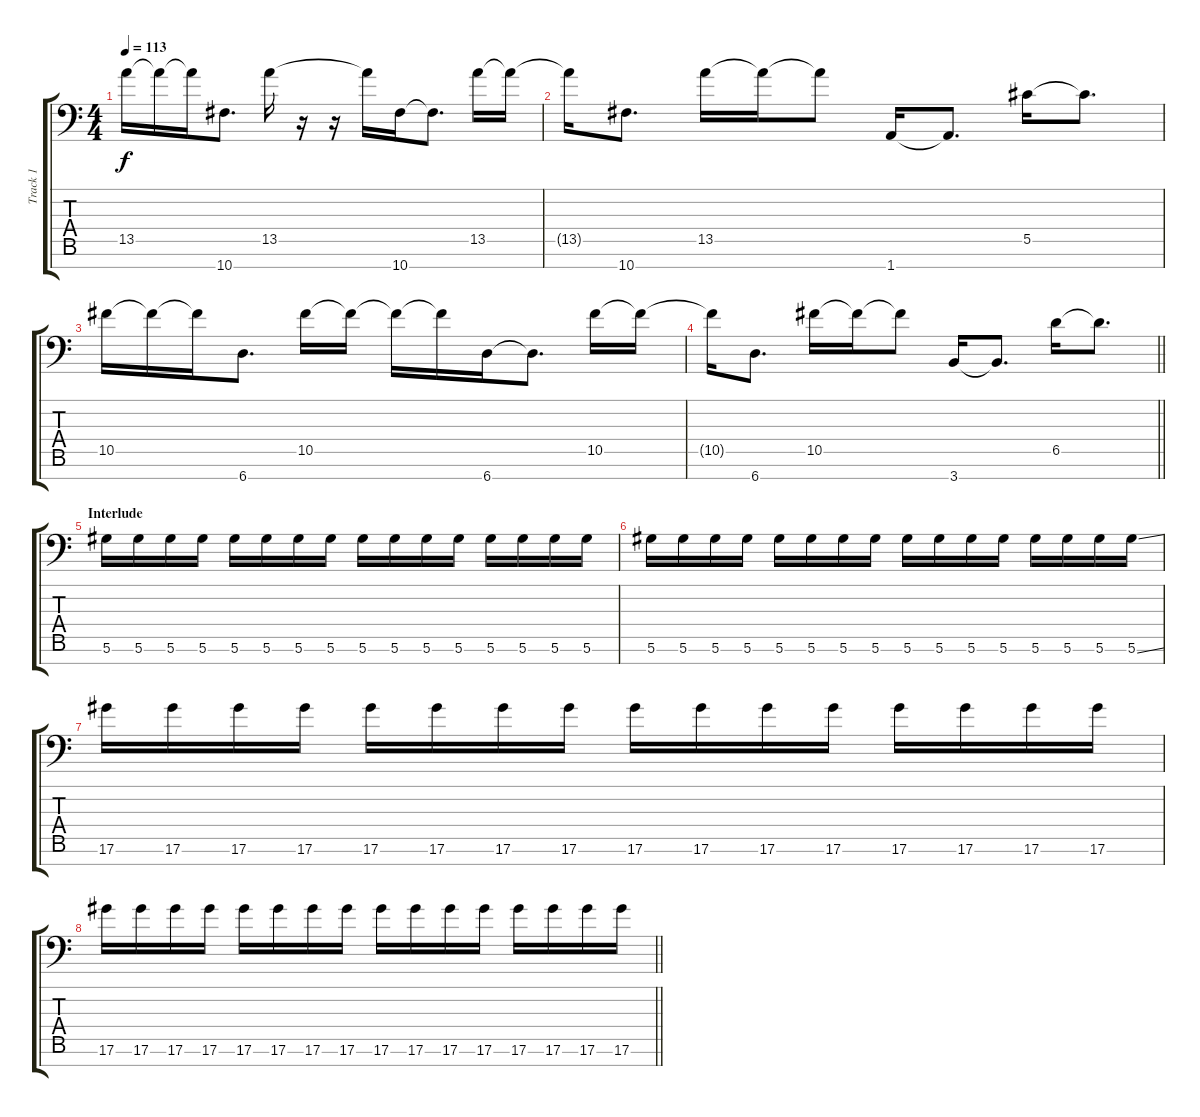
\track ("Track 1" "Track 1") {instrument distortionguitar}
\staff {score tabs}
\tuning (Eb4 Bb3 Gb3 Db3 Ab2 Eb2 Ab1) {hide}
\ts (4 4)
\tempo 113
\clef f4
\ks c
13.5.16{dy f} 13.5{t}.16 13.5{t}.16 10.7.8{d} 13.5.16 r.16 r.16 13.5{t}.16 10.7.16 10.7{t}.8{d} 13.5.16 13.5{t}.16 |
13.5{t}.16 10.7.8{d} 13.5.16 13.5{t}.16 13.5{t}.8 1.7.16 1.7{t}.8{d} 5.5.16 5.5{t}.8{d} |
10.5.16 10.5{t}.16 10.5{t}.16 6.7.8{d} 10.5.16 10.5{t}.16 10.5{t}.16 10.5{t}.16 6.7.16 6.7{t}.8{d} 10.5.16 10.5{t}.16 |
\barLineRight lightlight
10.5{t}.16 6.7.8{d} 10.5.16 10.5{t}.16 10.5{t}.8 3.7.16 3.7{t}.8{d} 6.5.16 6.5{t}.8{d} |
\section ("" "Interlude")
5.6.16{volume 10 instrument overdrivenguitar} 5.6.16 5.6.16 5.6.16 5.6.16 5.6.16 5.6.16 5.6.16 5.6.16 5.6.16 5.6.16 5.6.16 5.6.16 5.6.16 5.6.16 5.6.16 |
5.6.16 5.6.16 5.6.16 5.6.16 5.6.16 5.6.16 5.6.16 5.6.16 5.6.16 5.6.16 5.6.16 5.6.16 5.6.16 5.6.16 5.6.16 5.6{ss}.16 |
17.6.16 17.6.16 17.6.16 17.6.16 17.6.16 17.6.16 17.6.16 17.6.16 17.6.16 17.6.16 17.6.16 17.6.16 17.6.16 17.6.16 17.6.16 17.6.16 |
\barLineRight lightlight
17.6.16 17.6.16 17.6.16 17.6.16 17.6.16 17.6.16 17.6.16 17.6.16 17.6.16 17.6.16 17.6.16 17.6.16 17.6.16 17.6.16 17.6.16 17.6.16
